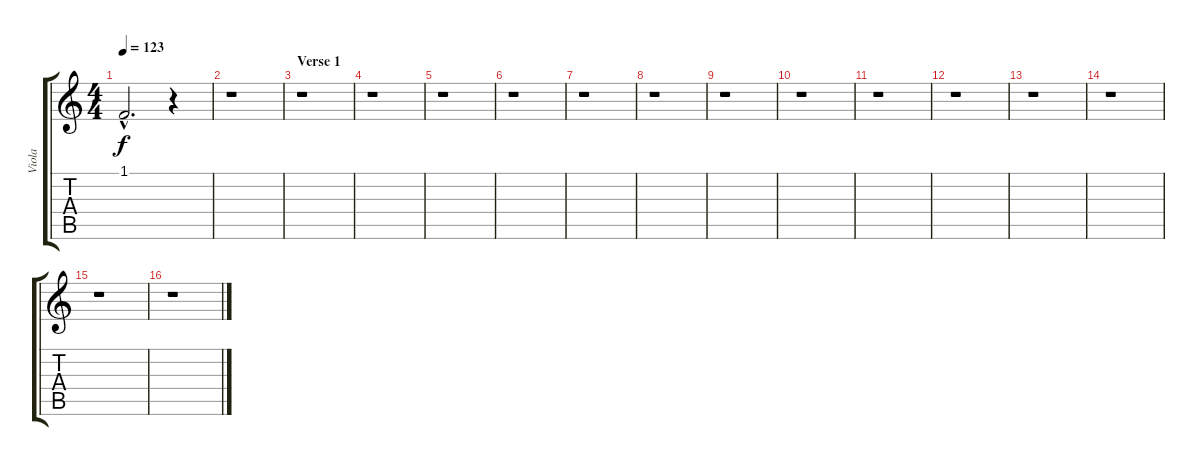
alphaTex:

\track ("Viola" "Viola") {instrument viola}
\staff {score tabs}
\tuning (E4 B3 G3 D3 A2 E2) {hide}
\ts (4 4)
\tempo 123
\clef g2
\ks c
1.1{hac}.2{d dy f} r.4 |
r.1 |
\section ("" "Verse 1")
r.1 |
r.1 |
r.1 |
r.1 |
r.1 |
r.1 |
r.1 |
r.1 |
r.1 |
r.1 |
r.1 |
r.1 |
r.1 |
r.1
